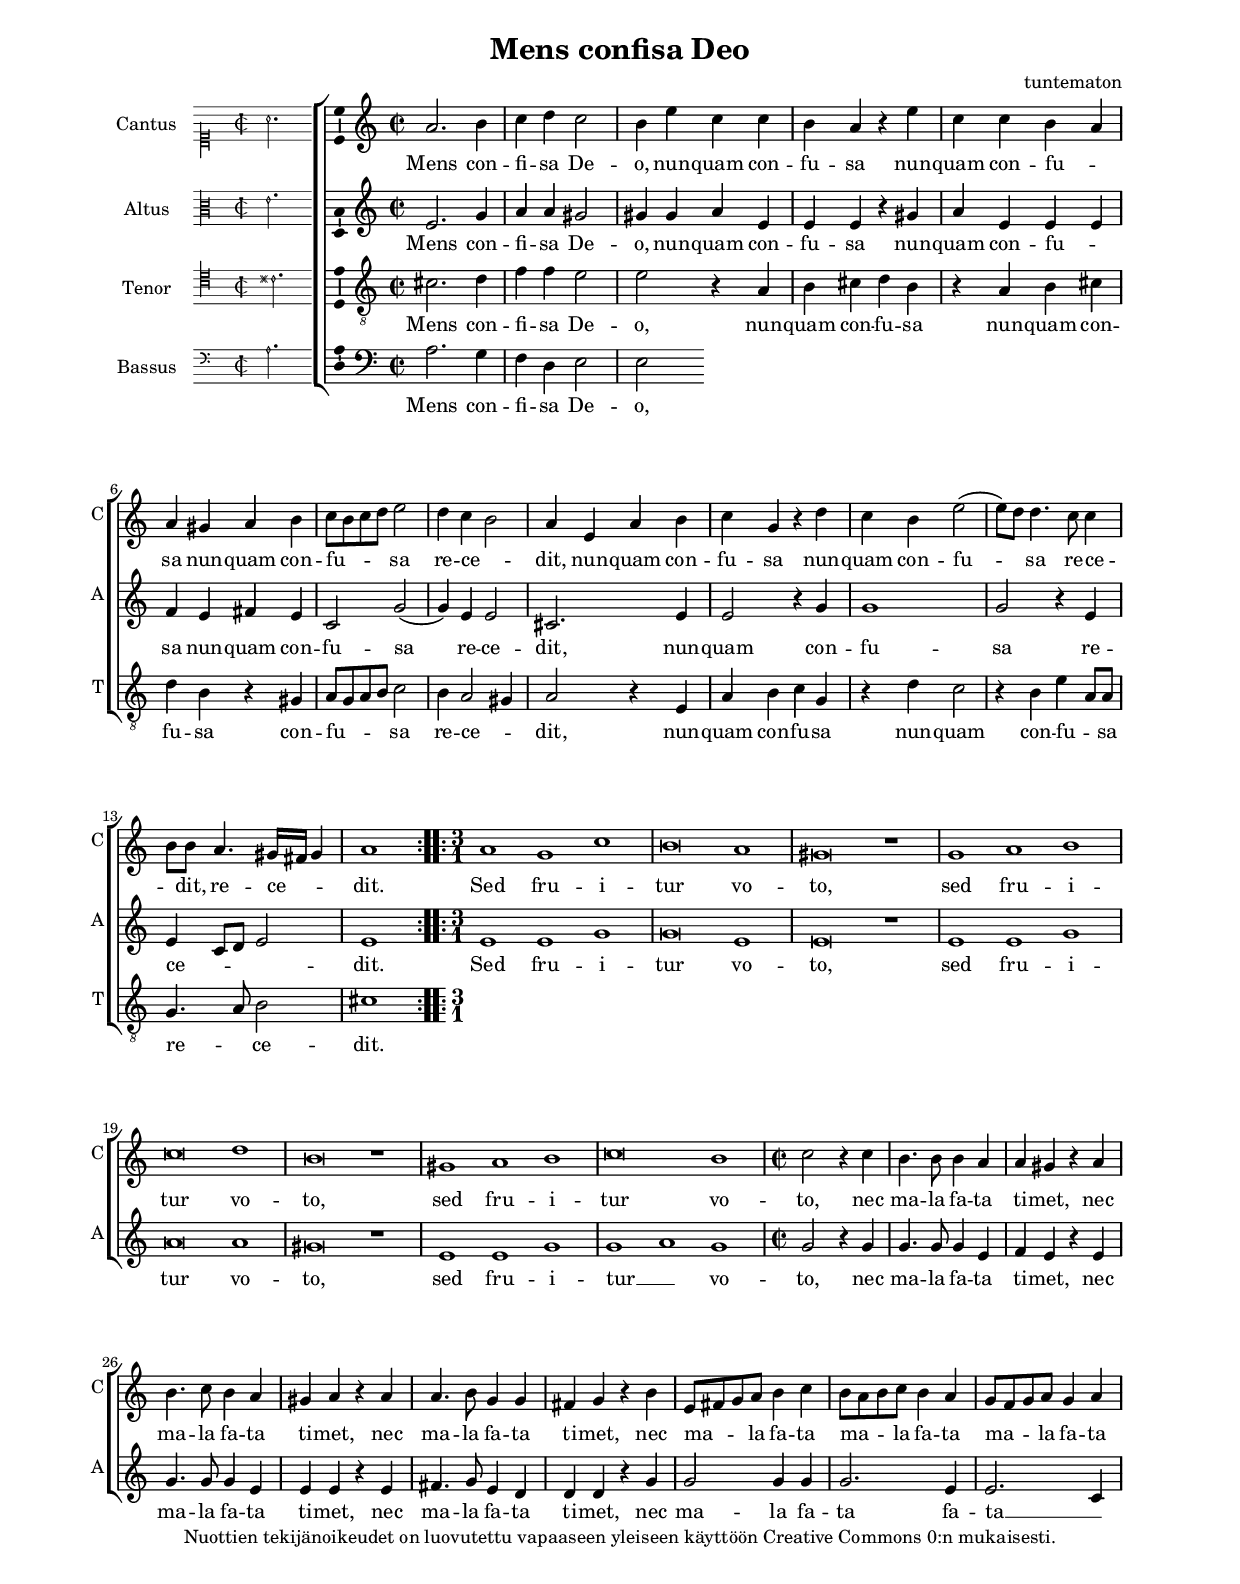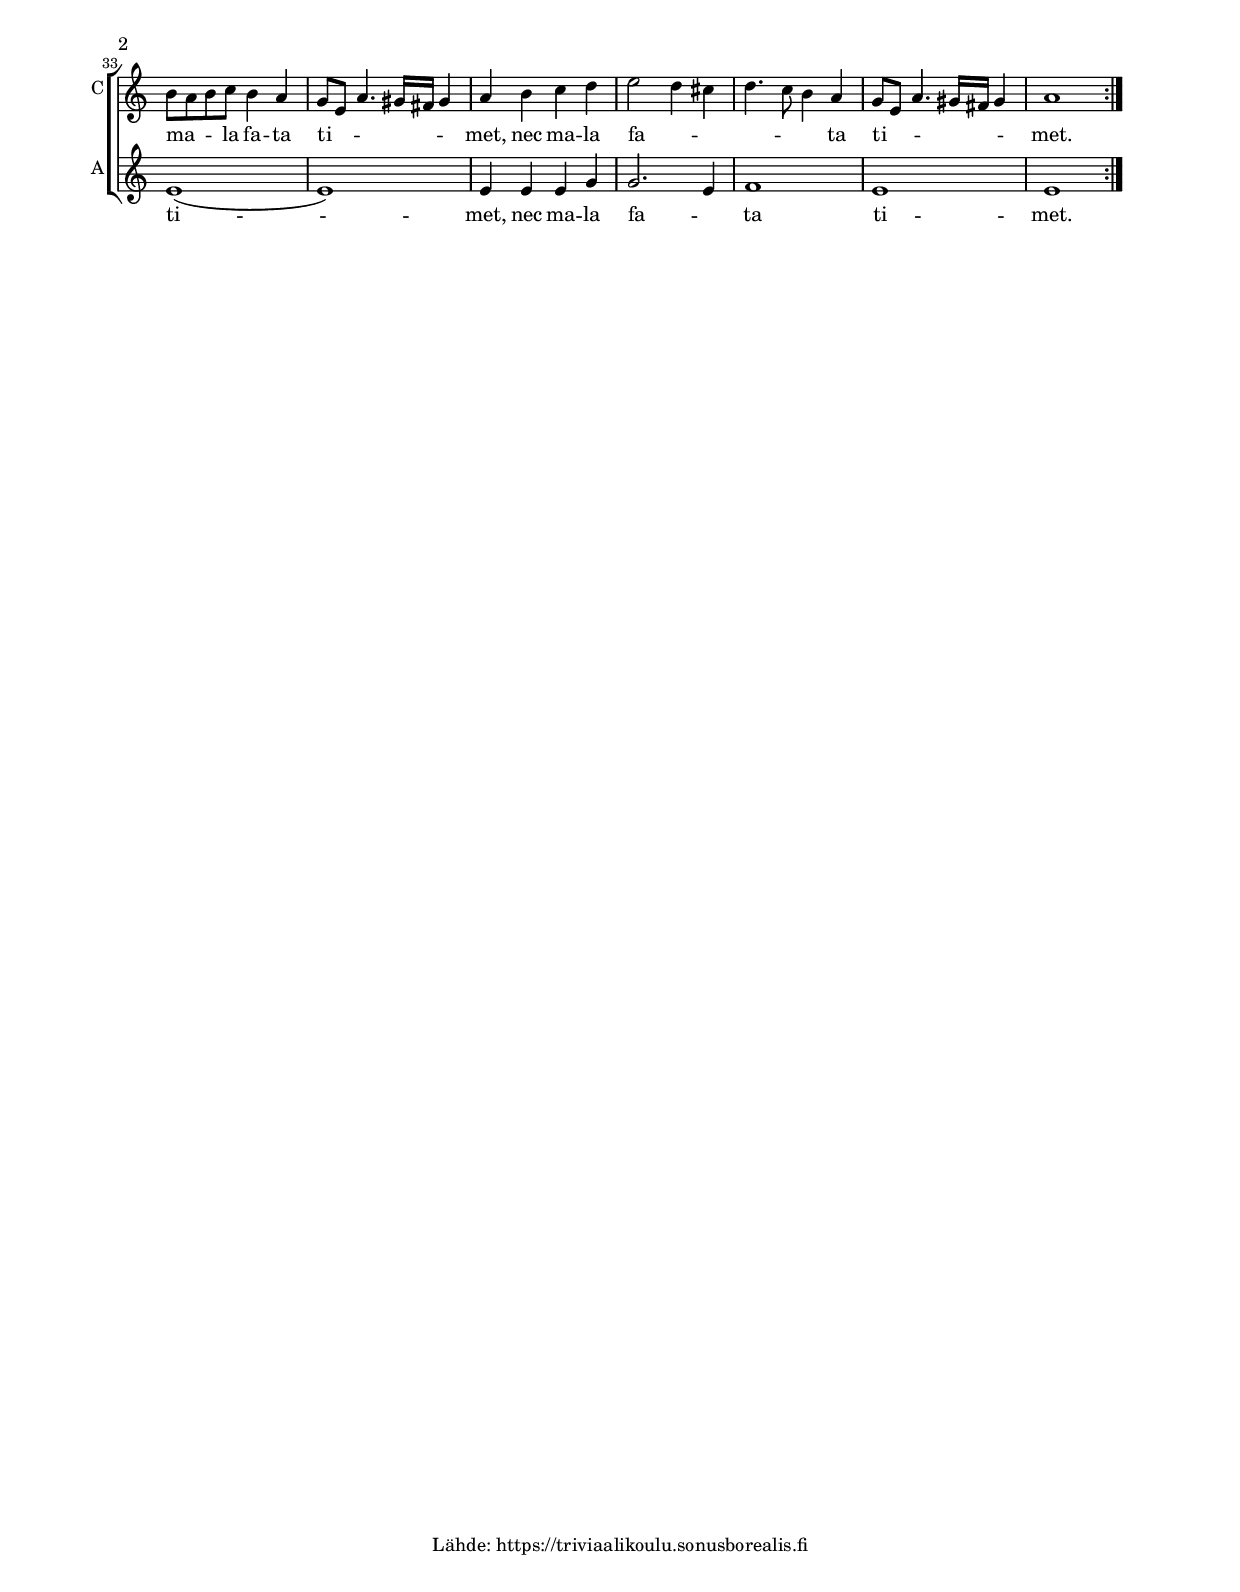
\version "2.20.0"
\include "suomi.ly"

\include "../paper-margins.ily"

#(set-global-staff-size 16)

globalkey = {
	\key c \major
}

globaltime = {
	\time 2/2
}

globaltempo = {
	\tempo 4 = 130
}

global = {
%  \numericTimeSignature
  \globaltime
%	\set Timing.measureLength = #(ly:make-moment 4/2)
%  \autoBeamOff
  \globalkey
  \set Staff.midiInstrument = #"voice oohs"
}


SopranoMusic = \relative c'' {
	\set Staff.instrumentName = #"Cantus"
	\set Staff.shortInstrumentName = "C"

	\incipit { \clef "mensural-c1" \globalkey \globaltime a'2. }

  \repeat volta 2 {
		a2. h4 | c d c2 | h4 e c c | h a r e' | c c h a |
		a gis a h | c8 h c d e2 | d4 c h2 | a4 e a h | c g r d' |
		c h e2( | e8) d d4. c8 c4 | h8 h a4. gis16 fis gis4 | a1 |
	}
% p2
	\repeat volta 2 {
		\time 3/1
		a1 g c | h\breve a1 | gis\breve r1 | g a h | c\breve d1 | h\breve r1 |
		gis a h | c\breve h1 |
		\time 2/2 c2 r4 c | h4. h8 h4 a | a gis r a |
		h4. c8 h4 a | gis a r a | a4. h8 g4 g | fis g r h | e,8 fis g a h4 c |
% p3
		h8 a h c h4 a | g8 f g a g4 a | h8 a h c h4 a | g8 e a4. gis16 fis16 gis4 |
		a h c d | e2 d4 cis | d4. c8 h4 a | g8 e a4. gis16 fis gis4 | a1
	}
}

stanzaOneLyrics = \lyricmode {
	Mens con -- fi -- sa De -- o,
  nun -- quam con -- fu -- sa 
  nun -- quam con -- fu -- _ sa 
  nun -- quam con -- fu -- _ _ _ sa 
  re -- ce -- _ dit,
  nun -- quam con -- fu -- sa 
  nun -- quam con -- fu -- _ sa 
  re -- ce -- _ dit,
  re -- ce -- _ _ dit.
  Sed fru -- i -- tur vo -- to,
  sed fru -- i -- tur vo -- to,
  sed fru -- i -- tur vo -- to,
  nec ma -- la fa -- ta ti -- met,
  nec ma -- la fa -- ta ti -- met,
  nec ma -- la fa -- ta ti -- met,
  nec ma -- _ _ la fa -- ta
  ma -- _ _ la fa -- ta
  ma -- _ _ la fa -- ta
  ma -- _ _ la fa -- ta
  ti -- _ _ _ _ _ met,
  nec ma -- la fa -- _ _ _ _ _ ta
  ti -- _ _ _ _ _ met.
}

AltoMusic = \relative c' {
	\set Staff.instrumentName = #"Altus"
	\set Staff.shortInstrumentName = "A"

	\incipit { \clef "mensural-c3" \globalkey \globaltime e'2. }

  \repeat volta 2 {
		e2. g4 | a a gis2 | gis4 gis a e | e e r gis | a e e e |
		f e fis e | c2 g'( | g4) e e2 | cis2. e4 | e2 r4 g |
		g1 | g2 r4 e | e c8 d e2 | e1
	}
% p2
	\repeat volta 2 {
		\time 3/1
		e1 e g | g\breve e1 | e\breve r1 | e e g | a\breve a1 | gis\breve r1 |
		e e g | g a g |
		\time 2/2
		g2 r4 g | g4. g8 g4 e | f e r e |
		g4. g8 g4 e | e e r e | fis4. g8 e4 d | d d r g | g2 g4 g |
		g2. e4 | e2. c4 | e1( | e) |
		e4 e e g | g2. e4 | f1 | e | e |
	}
}

stanzaOneLyricsAlto = \lyricmode {
	Mens con -- fi -- sa De -- o,
  nun -- quam con -- fu -- sa 
  nun -- quam con -- fu -- _ sa 
  nun -- quam con -- fu -- sa 
  re -- ce -- dit,
  nun -- quam con -- fu -- sa 
  re -- ce -- _ _ _ dit.
  Sed fru -- i -- tur vo -- to,
  sed fru -- i -- tur vo -- to,
  sed fru -- i -- tur __ _ vo -- to,
  nec ma -- la fa -- ta ti -- met,
  nec ma -- la fa -- ta ti -- met,
  nec ma -- la fa -- ta ti -- met,
  nec ma -- la fa -- ta fa -- ta __ _ ti -- met,
  nec ma -- la fa -- _ ta ti -- met.
}


TenoreMusic = \relative c' {
	\set Staff.instrumentName = #"Tenor"
	\set Staff.shortInstrumentName = "T"

	\incipit { \clef "mensural-c4" \globalkey \globaltime cis'2. }

	\clef "treble_8"
	\repeat volta 2 {
		cis2. d4 | f f e2 | e2 r4 a, | h cis d h | r a h cis |
		d h r gis | a8 g a h c2 | h4 a2 gis4 | a2 r4 e | a h c g |
		r d' c2 | r4 h e a,8 a | g4. a8 h2 | cis1 |
	}
}

stanzaOneLyricsTenore = \lyricmode {
	Mens con -- fi -- sa De -- o,
  nun -- quam con -- fu -- sa 
  nun -- quam con -- fu -- sa 
  con -- fu -- _ _ _ sa 
  re -- ce -- _ dit,
  nun -- quam con -- fu -- sa 
  nun -- quam con -- fu -- _ sa 
  re -- _ ce -- dit.
  Sed fru -- i -- tur vo -- to,
  sed fru -- i -- tur vo -- to,
  sed fru -- i -- tur vo -- to,
  nec ma -- la fa -- ta ti -- met,
  nec ma -- la fa -- ta ti -- met,
  nec ma -- la fa -- ta ti -- met,
  nec ma -- _ _ la fa -- ta
  ma -- _ _ la fa -- ta
  ma -- _ _ la fa -- ta
  ma -- _ _ la fa -- ta
  ti -- _ _ _ _ _ met,
  nec ma -- la fa -- _ _ _ _ _ ta
  ti -- _ _ _ _ _ met.
}


BassMusic = \relative c' {
	\set Staff.instrumentName = #"Bassus"
	\set Staff.shortInstrumentName = "B"

	\incipit { \clef "mensural-f" \globalkey \globaltime a2. }

	\clef bass
	a2. g4 | f d e2 | e2 
%  \time 4/2
%  \once \override Staff.TimeSignature.break-visibility = ##(#t #f #t)
%  g,\breve\fermata
}


\header {
  title = "Mens confisa Deo"
%  subtitle = ""
  composer = "tuntematon"
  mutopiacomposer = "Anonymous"
%  instrument = "Voice (SATB)"
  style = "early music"
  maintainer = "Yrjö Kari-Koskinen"
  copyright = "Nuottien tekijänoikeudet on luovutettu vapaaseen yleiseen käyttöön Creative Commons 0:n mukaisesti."
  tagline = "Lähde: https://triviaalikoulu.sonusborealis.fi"
}

\score {
  \new ChoirStaff <<
    \new Staff <<
      \new Voice = "Soprano" {
		    \global
        \SopranoMusic
      }
     \new Lyrics \lyricsto "Soprano" {
       \stanzaOneLyrics
     }
    >>
    \new Staff <<
      \new Voice = "Alto" {
        \global
        \AltoMusic
      }
     \new Lyrics \lyricsto "Alto" {
       \stanzaOneLyricsAlto
     }
    >>
    \new Staff <<
      \new Voice = "Tenore" {
        \global
        \TenoreMusic
      }
      \new Lyrics \lyricsto "Tenore" {
       \stanzaOneLyricsTenore
      }
    >>
    \new Staff <<
      \new Voice = "Bass" {
        \global
        \BassMusic
      }
      \new Lyrics \lyricsto "Bass" {
       \stanzaOneLyrics
      }
    >>
  >>
  \layout {
    \context {
      \Voice
      \consists "Ambitus_engraver"
    }
    indent = 3.5\cm
    incipit-width = 2\cm
    \context {
     \Staff \RemoveEmptyStaves
   }
    \context {
     \Score
     \override VerticalAxisGroup.remove-first = ##t
    }
  }
}
